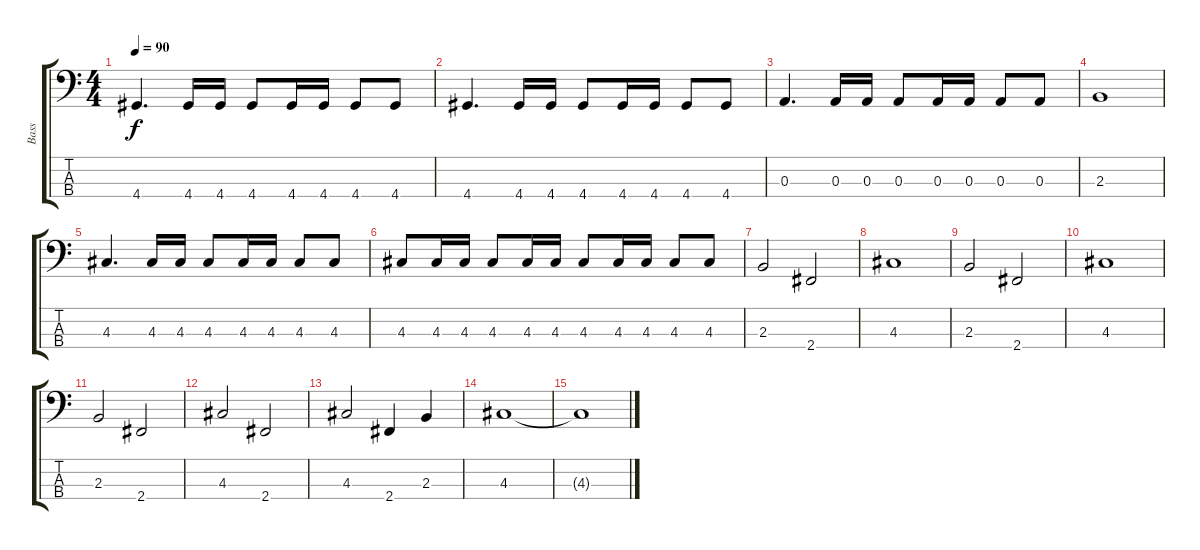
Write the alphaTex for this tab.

\track ("Bass" "Bass") {instrument electricbassfinger}
\staff {score tabs}
\tuning (G2 D2 A1 E1) {hide}
\ts (4 4)
\tempo 90
\clef f4
\ks c
4.4.4{d dy f} 4.4.16 4.4.16 4.4.8 4.4.16 4.4.16 4.4.8 4.4.8 |
4.4.4{d} 4.4.16 4.4.16 4.4.8 4.4.16 4.4.16 4.4.8 4.4.8 |
0.3.4{d} 0.3.16 0.3.16 0.3.8 0.3.16 0.3.16 0.3.8 0.3.8 |
2.3.1 |
4.3.4{d} 4.3.16 4.3.16 4.3.8 4.3.16 4.3.16 4.3.8 4.3.8 |
4.3.8 4.3.16 4.3.16 4.3.8 4.3.16 4.3.16 4.3.8 4.3.16 4.3.16 4.3.8 4.3.8 |
2.3.2 2.4.2 |
4.3.1 |
2.3.2 2.4.2 |
4.3.1 |
2.3.2 2.4.2 |
4.3.2 2.4.2 |
4.3.2 2.4.4 2.3.4 |
4.3.1 |
4.3{t}.1
